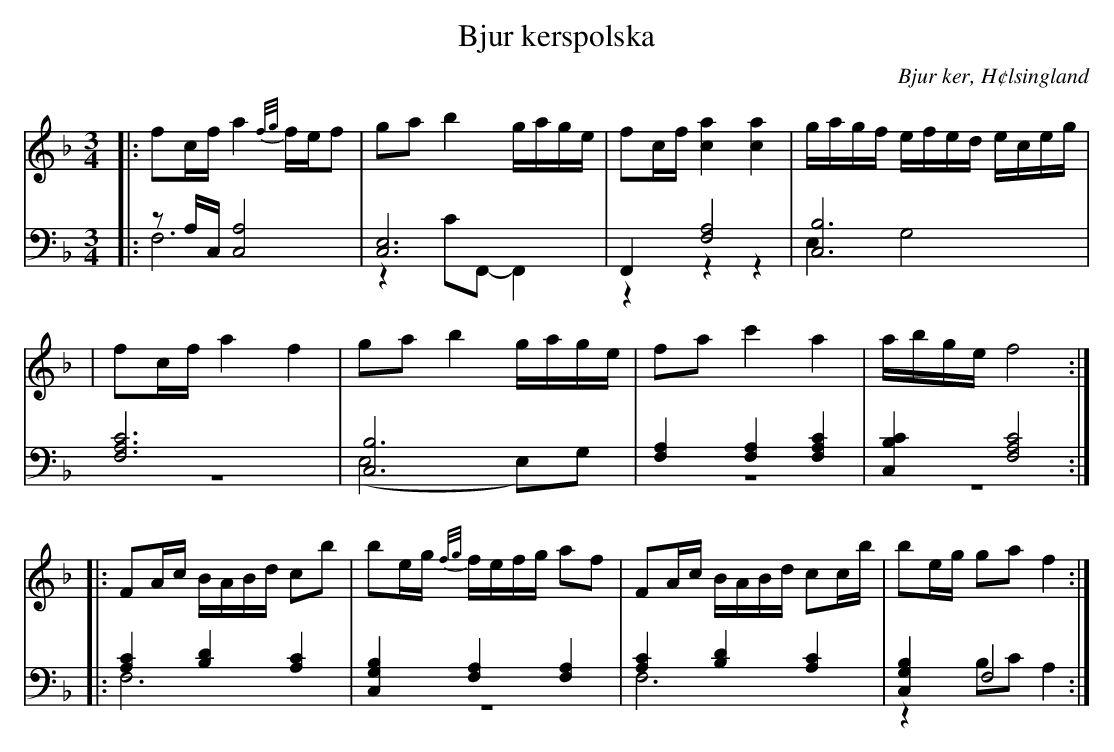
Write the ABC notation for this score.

X:1
T: Bjur kerspolska
O: Bjur ker, H¢lsingland
M: 3/4
L: 1/8
K: F
V:1
V:2
V:3 merge
V: 1
|:fc/f/ a2 {f/g/}f/e/f|ga b2 g/a/g/e/|fc/f/ [c2a2] [c2a2]|g/a/g/f/ e/f/e/d/ e/c/e/g/|
|fc/f/ a2 f2|ga b2 g/a/g/e/|fa c'2 a2| a/b/g/e/ f4:|
|:FA/c/ B/A/B/d/ cb|be/g/ {f/g/}f/e/f/g/ af|FA/c/ B/A/B/d/ cc/b/|be/g/ ga f2:|
V:2 clef=bass
|:zA,/C,/ [A,4C,4]|[C,6E,6]|F,,2 [F,4A,4]|[C,6B,6]|
[F,6A,6C6]|[C,6B,6]|[F,2A,2] [F,2A,2] [F,2A,2C2]|[C,2B,2C2] [F,4A,4C4]:|
 |:[A,2C2] [B,2D2] [A,2C2]|[C,2G,2B,2] [F,2A,2] [F,2A,2]|[A,2C2] [B,2D2] [A,2C2]|[C,2G,2B,2] F,4 :|
V:3 clef=bass
 |:F,6|z2 CF,,-F,,2|z2 z2 z2|E,2 G,4|
 |z6|(E,4 E,)G,|z6|z6:|
|:F,6|z6|F,6|z2 B,C A,2:|
